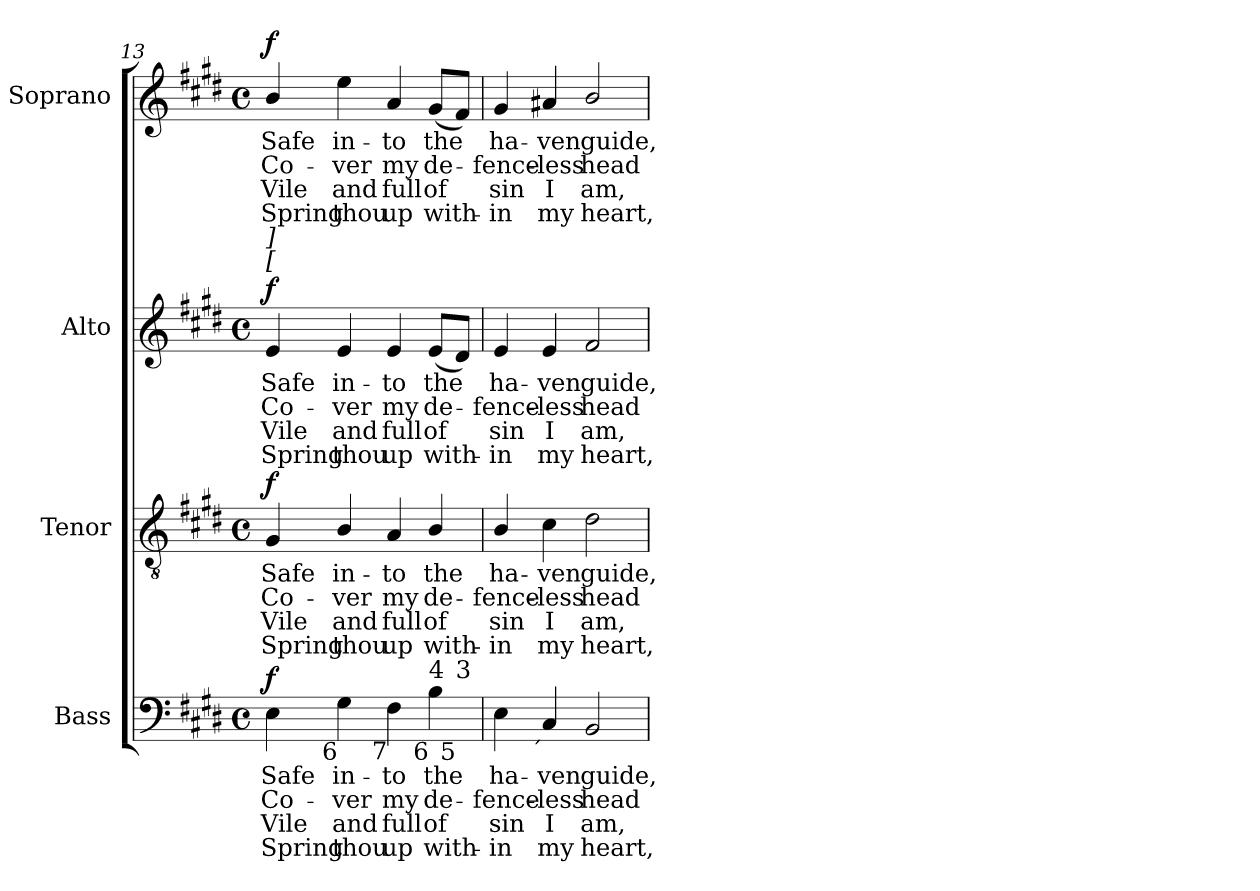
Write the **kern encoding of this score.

**kern	**text	**text	**text	**text	**dynam	**kern	**text	**text	**text	**text	**dynam	**kern	**text	**text	**text	**text	**dynam	**kern	**text	**text	**text	**text	**dynam
*part4	*part4	*part4	*part4	*part4	*part4	*part3	*part3	*part3	*part3	*part3	*part3	*part2	*part2	*part2	*part2	*part2	*part2	*part1	*part1	*part1	*part1	*part1	*part1
*staff4	*staff4	*staff4	*staff4	*staff4	*staff4	*staff3	*staff3	*staff3	*staff3	*staff3	*staff3	*staff2	*staff2	*staff2	*staff2	*staff2	*staff2	*staff1	*staff1	*staff1	*staff1	*staff1	*staff1
*I"Bass	*	*	*	*	*	*I"Tenor	*	*	*	*	*	*I"Alto	*	*	*	*	*	*I"Soprano	*	*	*	*	*
*I'B.	*	*	*	*	*	*I'T.	*	*	*	*	*	*I'A.	*	*	*	*	*	*I'S.	*	*	*	*	*
*clefF4	*	*	*	*	*	*clefGv2	*	*	*	*	*	*clefG2	*	*	*	*	*	*clefG2	*	*	*	*	*
*	*	*	*	*	*	*ITrd7c12	*	*	*	*	*	*	*	*	*	*	*	*	*	*	*	*	*
*k[f#c#g#d#]	*	*	*	*	*	*k[f#c#g#d#]	*	*	*	*	*	*k[f#c#g#d#]	*	*	*	*	*	*k[f#c#g#d#]	*	*	*	*	*
*E:	*	*	*	*	*	*E:	*	*	*	*	*	*E:	*	*	*	*	*	*E:	*	*	*	*	*
*M4/4	*	*	*	*	*	*M4/4	*	*	*	*	*	*M4/4	*	*	*	*	*	*M4/4	*	*	*	*	*
*met(c)	*	*	*	*	*	*met(c)	*	*	*	*	*	*met(c)	*	*	*	*	*	*met(c)	*	*	*	*	*
=13	=13	=13	=13	=13	=13	=13	=13	=13	=13	=13	=13	=13	=13	=13	=13	=13	=13	=13	=13	=13	=13	=13	=13
!	!LO:LY:b:color=#000000	!LO:LY:b:color=#000000	!LO:LY:b:color=#000000	!LO:LY:b:color=#000000	!	!	!	!	!	!	!	!	!	!	!	!	!	!	!	!	!	!	!
!	!	!	!	!	!	!	!LO:LY:b:color=#000000	!LO:LY:b:color=#000000	!LO:LY:b:color=#000000	!LO:LY:b:color=#000000	!	!	!	!	!	!	!	!	!	!	!	!	!
!	!	!	!	!	!	!	!	!	!	!	!	!	!LO:LY:b:color=#000000	!LO:LY:b:color=#000000	!LO:LY:b:color=#000000	!LO:LY:b:color=#000000	!	!	!	!	!	!	!
!	!	!	!	!	!	!	!	!	!	!	!	!LO:TX:a:i:t=[	!	!	!	!	!	!	!	!	!	!	!
!	!	!	!	!	!	!	!	!	!	!	!	!LO:TX:a:i:t=]	!	!	!	!	!	!	!	!	!	!	!
!LO:TX:a:i:t=[	!	!	!	!	!	!	!	!	!	!	!	!	!	!	!	!	!	!	!	!	!	!	!
!LO:TX:a:i:t=]	!	!	!	!	!	!	!	!	!	!	!	!	!	!	!	!	!	!	!	!	!	!	!
!	!	!	!	!	!	!	!	!	!	!	!	!	!	!	!	!	!	!	!LO:LY:b:color=#000000	!LO:LY:b:color=#000000	!LO:LY:b:color=#000000	!LO:LY:b:color=#000000	!
*^	*	*	*	*	*	*	*	*	*	*	*	*	*	*	*	*	*	*	*	*	*	*	*
4Ei\	2..ryy	Safe	Co-	Vile	Spring	f	4GG#i/	Safe	Co-	Vile	Spring	f	4ei/	Safe	Co-	Vile	Spring	f	4bi/	Safe	Co-	Vile	Spring	f
!	!	!LO:LY:b:color=#000000	!LO:LY:b:color=#000000	!LO:LY:b:color=#000000	!LO:LY:b:color=#000000	!	!	!	!	!	!	!	!	!	!	!	!	!	!	!	!	!	!	!
!	!	!	!	!	!	!	!	!LO:LY:b:color=#000000	!LO:LY:b:color=#000000	!LO:LY:b:color=#000000	!LO:LY:b:color=#000000	!	!	!	!	!	!	!	!	!	!	!	!	!
!	!	!	!	!	!	!	!	!	!	!	!	!	!	!LO:LY:b:color=#000000	!LO:LY:b:color=#000000	!LO:LY:b:color=#000000	!LO:LY:b:color=#000000	!	!	!	!	!	!	!
!LO:TX:b:rj:t=6	!	!	!	!	!	!	!	!	!	!	!	!	!	!	!	!	!	!	!	!	!	!	!	!
!	!	!	!	!	!	!	!	!	!	!	!	!	!	!	!	!	!	!	!	!LO:LY:b:color=#000000	!LO:LY:b:color=#000000	!LO:LY:b:color=#000000	!LO:LY:b:color=#000000	!
4G#i\	.	in-	-ver	and	thou	.	4BBi/	in-	-ver	and	thou	.	4ei/	in-	-ver	and	thou	.	4eei\	in-	-ver	and	thou	.
!	!	!LO:LY:b:color=#000000	!LO:LY:b:color=#000000	!LO:LY:b:color=#000000	!LO:LY:b:color=#000000	!	!	!	!	!	!	!	!	!	!	!	!	!	!	!	!	!	!	!
!	!	!	!	!	!	!	!	!LO:LY:b:color=#000000	!LO:LY:b:color=#000000	!LO:LY:b:color=#000000	!LO:LY:b:color=#000000	!	!	!	!	!	!	!	!	!	!	!	!	!
!	!	!	!	!	!	!	!	!	!	!	!	!	!	!LO:LY:b:color=#000000	!LO:LY:b:color=#000000	!LO:LY:b:color=#000000	!LO:LY:b:color=#000000	!	!	!	!	!	!	!
!LO:TX:b:rj:t=7	!	!	!	!	!	!	!	!	!	!	!	!	!	!	!	!	!	!	!	!	!	!	!	!
!	!	!	!	!	!	!	!	!	!	!	!	!	!	!	!	!	!	!	!	!LO:LY:b:color=#000000	!LO:LY:b:color=#000000	!LO:LY:b:color=#000000	!LO:LY:b:color=#000000	!
4F#i\	.	-to	my	full	up	.	4AAi/	-to	my	full	up	.	4ei/	-to	my	full	up	.	4ai/	-to	my	full	up	.
!	!	!LO:LY:b:color=#000000	!LO:LY:b:color=#000000	!LO:LY:b:color=#000000	!LO:LY:b:color=#000000	!	!	!	!	!	!	!	!	!	!	!	!	!	!	!	!	!	!	!
!	!	!	!	!	!	!	!	!LO:LY:b:color=#000000	!LO:LY:b:color=#000000	!LO:LY:b:color=#000000	!LO:LY:b:color=#000000	!	!	!	!	!	!	!	!	!	!	!	!	!
!	!	!	!	!	!	!	!	!	!	!	!	!	!	!LO:LY:b:color=#000000	!LO:LY:b:color=#000000	!LO:LY:b:color=#000000	!LO:LY:b:color=#000000	!	!	!	!	!	!	!
!LO:TX:b:rj:t=6	!	!	!	!	!	!	!	!	!	!	!	!	!	!	!	!	!	!	!	!	!	!	!	!
!LO:TX:t=4	!	!	!	!	!	!	!	!	!	!	!	!	!	!	!	!	!	!	!	!	!	!	!	!
!	!	!	!	!	!	!	!	!	!	!	!	!	!	!	!	!	!	!	!	!LO:LY:b:color=#000000	!LO:LY:b:color=#000000	!LO:LY:b:color=#000000	!LO:LY:b:color=#000000	!
4Bi\	.	the	de-	of	with-	.	4BBi/	the	de-	of	with-	.	(8ei/L	the	de-	of	with-	.	(8g#i/L	the	de-	of	with-	.
!	!LO:TX:b:rj:t=5	!	!	!	!	!	!	!	!	!	!	!	!	!	!	!	!	!	!	!	!	!	!	!
!	!LO:TX:t=3	!	!	!	!	!	!	!	!	!	!	!	!	!	!	!	!	!	!	!	!	!	!	!
.	8ryy	.	.	.	.	.	.	.	.	.	.	.	8d#i/J)	.	.	.	.	.	8f#i/J)	.	.	.	.	.
*v	*v	*	*	*	*	*	*	*	*	*	*	*	*	*	*	*	*	*	*	*	*	*	*	*
!!LO:LB:g=z
=14	=14	=14	=14	=14	=14	=14	=14	=14	=14	=14	=14	=14	=14	=14	=14	=14	=14	=14	=14	=14	=14	=14	=14
*^	*	*	*	*	*	*	*	*	*	*	*	*	*	*	*	*	*	*	*	*	*	*	*
!	!	!LO:LY:b:color=#000000	!LO:LY:b:color=#000000	!LO:LY:b:color=#000000	!LO:LY:b:color=#000000	!	!	!	!	!	!	!	!	!	!	!	!	!	!	!	!	!	!	!
*v	*v	*	*	*	*	*	*	*	*	*	*	*	*	*	*	*	*	*	*	*	*	*	*	*
*^	*	*	*	*	*	*	*	*	*	*	*	*	*	*	*	*	*	*	*	*	*	*	*
!	!	!	!	!	!	!	!	!LO:LY:b:color=#000000	!LO:LY:b:color=#000000	!LO:LY:b:color=#000000	!LO:LY:b:color=#000000	!	!	!	!	!	!	!	!	!	!	!	!	!
*v	*v	*	*	*	*	*	*	*	*	*	*	*	*	*	*	*	*	*	*	*	*	*	*	*
*^	*	*	*	*	*	*	*	*	*	*	*	*	*	*	*	*	*	*	*	*	*	*	*
!	!	!	!	!	!	!	!	!	!	!	!	!	!	!LO:LY:b:color=#000000	!LO:LY:b:color=#000000	!LO:LY:b:color=#000000	!LO:LY:b:color=#000000	!	!	!	!	!	!	!
*v	*v	*	*	*	*	*	*	*	*	*	*	*	*	*	*	*	*	*	*	*	*	*	*	*
*^	*	*	*	*	*	*	*	*	*	*	*	*	*	*	*	*	*	*	*	*	*	*	*
!LO:TX:b:t=Notes&colon;	!	!	!	!	!	!	!	!	!	!	!	!	!	!	!	!	!	!	!	!	!	!	!	!
!LO:TX:t=The order of staves in the source is Tenor - [Alto] - Air - [Bass], with the alto part printed in the treble clef an octave above	!	!	!	!	!	!	!	!	!	!	!	!	!	!	!	!	!	!	!	!	!	!	!	!
!LO:TX:t=sounding pitch. The first verse only of the text is underlaid in the source&colon; a further three verses are printed after the music, and	!	!	!	!	!	!	!	!	!	!	!	!	!	!	!	!	!	!	!	!	!	!	!	!
!LO:TX:t=have here been added editorially.	!	!	!	!	!	!	!	!	!	!	!	!	!	!	!	!	!	!	!	!	!	!	!	!
!	!	!	!	!	!	!	!	!	!	!	!	!	!	!	!	!	!	!	!	!LO:LY:b:color=#000000	!LO:LY:b:color=#000000	!LO:LY:b:color=#000000	!LO:LY:b:color=#000000	!
*v	*v	*	*	*	*	*	*	*	*	*	*	*	*	*	*	*	*	*	*	*	*	*	*	*
4Ei\	ha-	-fence-	-sin	in	.	4BBi/	ha-	-fence-	-sin	in	.	4ei/	ha-	-fence-	-sin	in	.	4g#i/	ha-	-fence-	-sin	in	.
!	!LO:LY:b:color=#000000	!LO:LY:b:color=#000000	!LO:LY:b:color=#000000	!LO:LY:b:color=#000000	!	!	!	!	!	!	!	!	!	!	!	!	!	!	!	!	!	!	!
!	!	!	!	!	!	!	!LO:LY:b:color=#000000	!LO:LY:b:color=#000000	!LO:LY:b:color=#000000	!LO:LY:b:color=#000000	!	!	!	!	!	!	!	!	!	!	!	!	!
!	!	!	!	!	!	!	!	!	!	!	!	!	!LO:LY:b:color=#000000	!LO:LY:b:color=#000000	!LO:LY:b:color=#000000	!LO:LY:b:color=#000000	!	!	!	!	!	!	!
!LO:TX:b:rj:t=´	!	!	!	!	!	!	!	!	!	!	!	!	!	!	!	!	!	!	!	!	!	!	!
!	!	!	!	!	!	!	!	!	!	!	!	!	!	!	!	!	!	!	!LO:LY:b:color=#000000	!LO:LY:b:color=#000000	!LO:LY:b:color=#000000	!LO:LY:b:color=#000000	!
4C#i/	-ven	-less	I	my	.	4C#i\	-ven	-less	I	my	.	4ei/	-ven	-less	I	my	.	4a#Xi/	-ven	-less	I	my	.
!	!LO:LY:b:color=#000000	!LO:LY:b:color=#000000	!LO:LY:b:color=#000000	!LO:LY:b:color=#000000	!	!	!	!	!	!	!	!	!	!	!	!	!	!	!	!	!	!	!
!	!	!	!	!	!	!	!LO:LY:b:color=#000000	!LO:LY:b:color=#000000	!LO:LY:b:color=#000000	!LO:LY:b:color=#000000	!	!	!	!	!	!	!	!	!	!	!	!	!
!	!	!	!	!	!	!	!	!	!	!	!	!	!LO:LY:b:color=#000000	!LO:LY:b:color=#000000	!LO:LY:b:color=#000000	!LO:LY:b:color=#000000	!	!	!	!	!	!	!
!	!	!	!	!	!	!	!	!	!	!	!	!	!	!	!	!	!	!	!LO:LY:b:color=#000000	!LO:LY:b:color=#000000	!LO:LY:b:color=#000000	!LO:LY:b:color=#000000	!
2BBi/	guide,	head	am,	heart,	.	2D#i\	guide,	head	am,	heart,	.	2f#i/	guide,	head	am,	heart,	.	2bi/	guide,	head	am,	heart,	.
=	=	=	=	=	=	=	=	=	=	=	=	=	=	=	=	=	=	=	=	=	=	=	=
*-	*-	*-	*-	*-	*-	*-	*-	*-	*-	*-	*-	*-	*-	*-	*-	*-	*-	*-	*-	*-	*-	*-	*-
